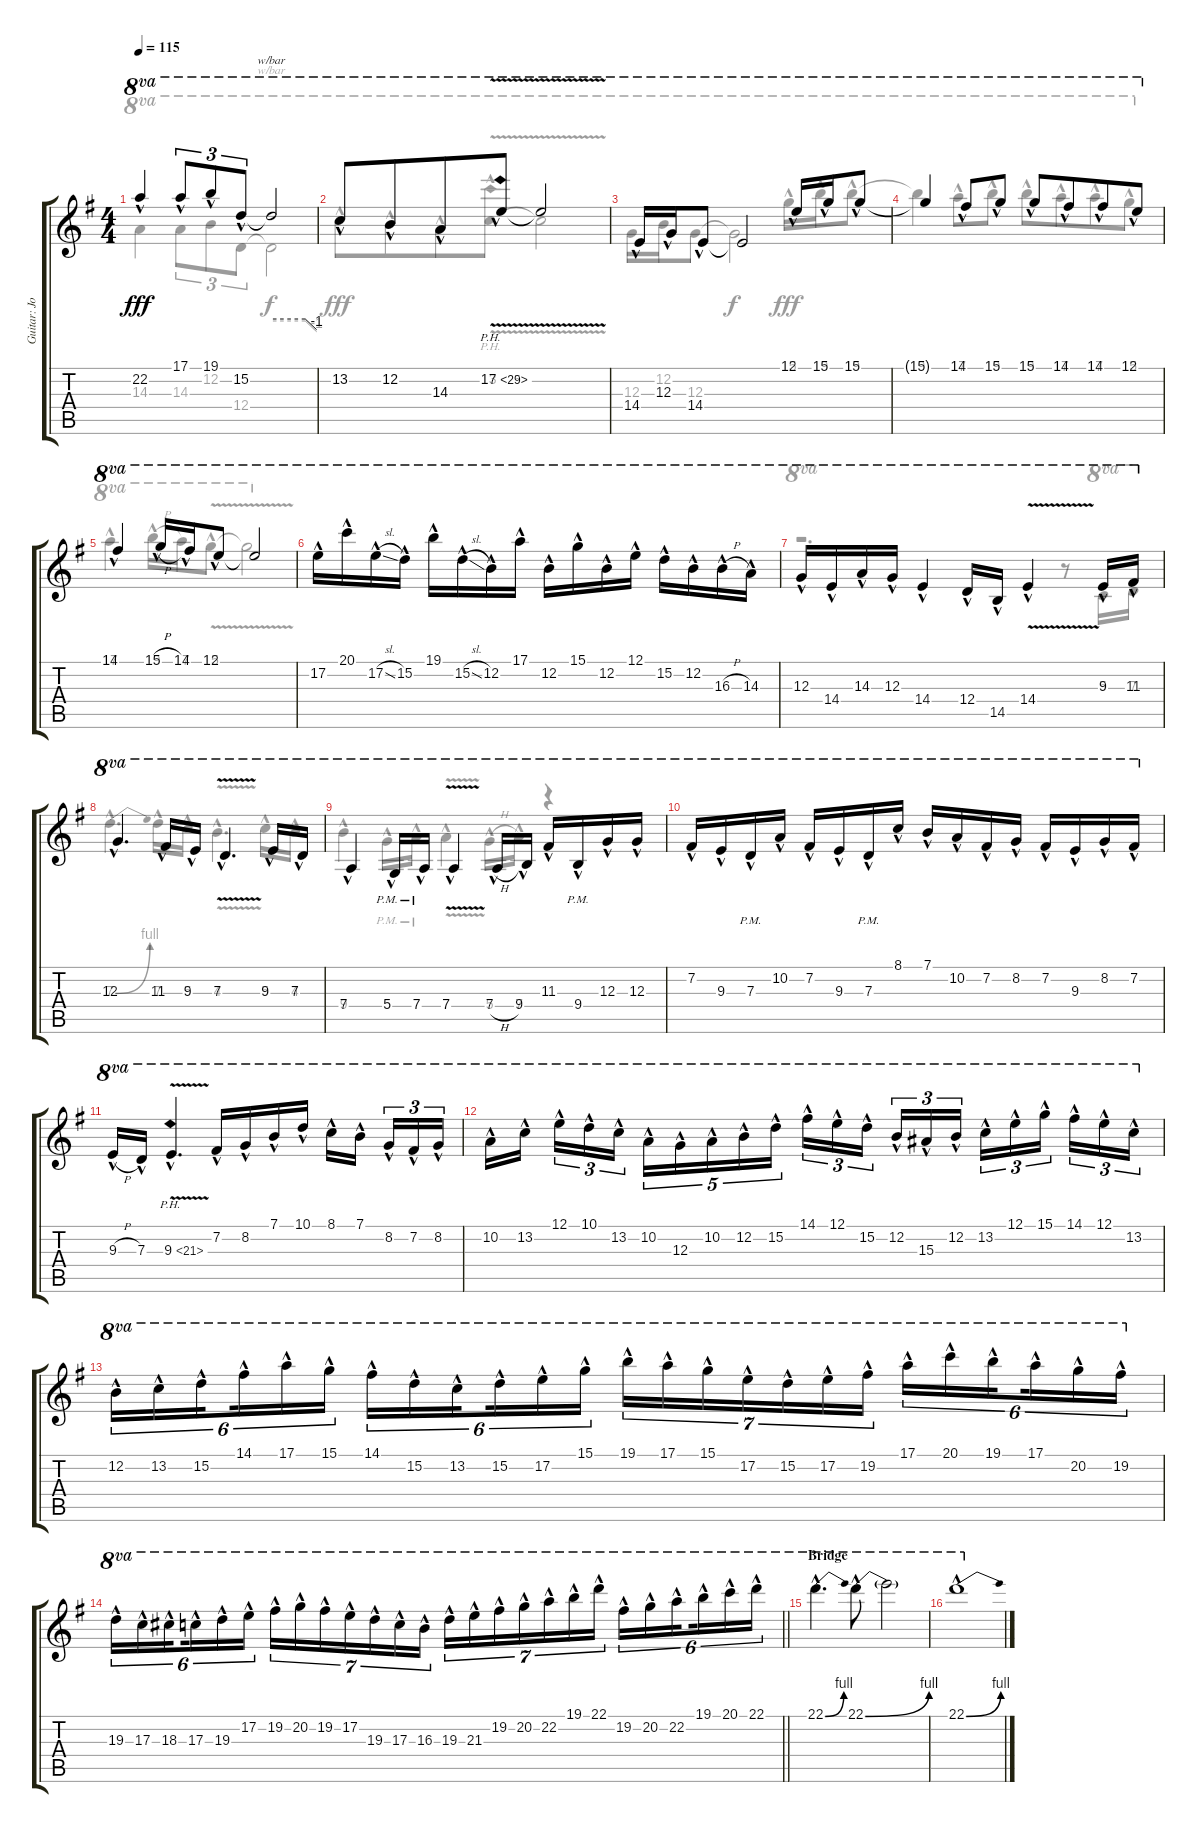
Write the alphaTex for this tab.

\track ("Guitar: John" "Guitar: Jo") {instrument electricguitarclean}
\staff {score tabs}
\tuning (E4 B3 G3 D3 A2 E2) {hide}
\voice
\ts (4 4)
\tempo 115
\clef g2
\ks g
22.2{hac}.4{ot 8va dy fff} 17.1{hac}.8{tu (3 2) ot 8va} 19.1{hac}.8{tu (3 2) ot 8va} 15.2{hac}.8{tu (3 2) ot 8va} 15.2{t}.2{tbe (custom default 0 0 45 0 60 -4) ot 8va} |
13.2{hac}.8{ot 8va} 12.2{hac}.8{ot 8va beam merge} 14.3{hac}.8{ot 8va} 17.2{ph 12 v hac}.8{ot 8va} 17.2{t}.2{ot 8va} |
14.4{hac}.16{ot 8va} 12.3{hac}.16{ot 8va} 14.4{hac}.8{ot 8va} 14.4{t}.2{ot 8va} 12.1{hac}.16{ot 8va} 15.1{hac}.16{ot 8va} 15.1{hac}.8{ot 8va} |
15.1{t}.4{ot 8va} 14.1{hac}.8{ot 8va} 15.1{hac}.8{ot 8va} 15.1{hac}.8{ot 8va} 14.1{hac}.8{ot 8va beam merge} 14.1{hac}.8{ot 8va} 12.1{hac}.8{ot 8va} |
14.1{hac}.4{ot 8va} 15.1{h hac}.16{ot 8va} 14.1{hac}.16{ot 8va} 12.1{hac}.8{ot 8va} 12.1{t}.2{ot 8va} |
17.2{hac}.16{ot 8va} 20.1{hac}.16{ot 8va} 17.2{sl hac}.16{ot 8va} 15.2{hac}.16{ot 8va} 19.1{hac}.16{ot 8va} 15.2{sl hac}.16{ot 8va} 12.2{hac}.16{ot 8va} 17.1{hac}.16{ot 8va} 12.2{hac}.16{ot 8va} 15.1{hac}.16{ot 8va} 12.2{hac}.16{ot 8va} 12.1{hac}.16{ot 8va} 15.2{hac}.16{ot 8va} 12.2{hac}.16{ot 8va} 16.3{h hac}.16{ot 8va} 14.3{hac}.16{ot 8va} |
12.3{hac}.16{ot 8va} 14.4{hac}.16{ot 8va} 14.3{hac}.16{ot 8va} 12.3{hac}.16{ot 8va} 14.4{hac}.4{ot 8va} 12.4{hac}.16{ot 8va} 14.5{hac}.16{ot 8va} 14.4{v hac}.4{ot 8va} 9.3{hac}.16{ot 8va} 11.3{hac}.16{ot 8va} |
12.3{hac}.4{d ot 8va} 11.3{hac}.16{ot 8va} 9.3{hac}.16{ot 8va} 7.3{v hac}.4{d ot 8va} 9.3{hac}.16{ot 8va} 7.3{hac}.16{ot 8va} |
7.4{hac}.4{ot 8va} 5.4{hac pm}.16{ot 8va} 7.4{hac pm}.16{ot 8va} 7.4{v hac}.4{ot 8va} 7.4{h hac}.16{ot 8va} 9.4{hac}.16{ot 8va} 11.3{hac}.16{ot 8va} 9.4{hac pm}.16{ot 8va} 12.3{hac}.16{ot 8va} 12.3{hac}.16{ot 8va} |
7.2{hac}.16{ot 8va} 9.3{hac}.16{ot 8va} 7.3{hac pm}.16{ot 8va} 10.2{hac}.16{ot 8va} 7.2{hac}.16{ot 8va} 9.3{hac}.16{ot 8va} 7.3{hac pm}.16{ot 8va} 8.1{hac}.16{ot 8va} 7.1{hac}.16{ot 8va} 10.2{hac}.16{ot 8va} 7.2{hac}.16{ot 8va} 8.2{hac}.16{ot 8va} 7.2{hac}.16{ot 8va} 9.3{hac}.16{ot 8va} 8.2{hac}.16{ot 8va} 7.2{hac}.16{ot 8va} |
9.3{h hac}.16{ot 8va} 7.3{hac}.16{ot 8va} 9.3{ph 12 v hac}.4{d ot 8va} 7.2{hac}.16{ot 8va} 8.2{hac}.16{ot 8va} 7.1{hac}.16{ot 8va} 10.1{hac}.16{ot 8va} 8.1{hac}.16{ot 8va} 7.1{hac}.16{ot 8va beam splitsecondary} 8.2{hac}.16{tu (3 2) ot 8va} 7.2{hac}.16{tu (3 2) ot 8va} 8.2{hac}.16{tu (3 2) ot 8va} |
10.2{hac}.16{ot 8va} 13.2{hac}.16{ot 8va beam splitsecondary} 12.1{hac}.16{tu (3 2) ot 8va} 10.1{hac}.16{tu (3 2) ot 8va} 13.2{hac}.16{tu (3 2) ot 8va} 10.2{hac}.16{tu (5 4) ot 8va} 12.3{hac}.16{tu (5 4) ot 8va} 10.2{hac}.16{tu (5 4) ot 8va} 12.2{hac}.16{tu (5 4) ot 8va} 15.2{hac}.16{tu (5 4) ot 8va} 14.1{hac}.16{tu (3 2) ot 8va} 12.1{hac}.16{tu (3 2) ot 8va} 15.2{hac}.16{tu (3 2) ot 8va beam splitsecondary} 12.2{hac}.16{tu (3 2) ot 8va} 15.3{hac}.16{tu (3 2) ot 8va} 12.2{hac}.16{tu (3 2) ot 8va} 13.2{hac}.16{tu (3 2) ot 8va} 12.1{hac}.16{tu (3 2) ot 8va} 15.1{hac}.16{tu (3 2) ot 8va beam splitsecondary} 14.1{hac}.16{tu (3 2) ot 8va} 12.1{hac}.16{tu (3 2) ot 8va} 13.2{hac}.16{tu (3 2) ot 8va} |
12.2{hac}.16{tu (6 4) ot 8va} 13.2{hac}.16{tu (6 4) ot 8va} 15.2{hac}.16{tu (6 4) ot 8va beam splitsecondary} 14.1{hac}.16{tu (6 4) ot 8va} 17.1{hac}.16{tu (6 4) ot 8va} 15.1{hac}.16{tu (6 4) ot 8va} 14.1{hac}.16{tu (6 4) ot 8va} 15.2{hac}.16{tu (6 4) ot 8va} 13.2{hac}.16{tu (6 4) ot 8va beam splitsecondary} 15.2{hac}.16{tu (6 4) ot 8va} 17.2{hac}.16{tu (6 4) ot 8va} 15.1{hac}.16{tu (6 4) ot 8va} 19.1{hac}.16{tu (7 4) ot 8va} 17.1{hac}.16{tu (7 4) ot 8va} 15.1{hac}.16{tu (7 4) ot 8va} 17.2{hac}.16{tu (7 4) ot 8va} 15.2{hac}.16{tu (7 4) ot 8va} 17.2{hac}.16{tu (7 4) ot 8va} 19.2{hac}.16{tu (7 4) ot 8va} 17.1{hac}.16{tu (6 4) ot 8va} 20.1{hac}.16{tu (6 4) ot 8va} 19.1{hac}.16{tu (6 4) ot 8va beam splitsecondary} 17.1{hac}.16{tu (6 4) ot 8va} 20.2{hac}.16{tu (6 4) ot 8va} 19.2{hac}.16{tu (6 4) ot 8va} |
\barLineRight lightlight
19.3{hac}.16{tu (6 4) ot 8va} 17.3{hac}.16{tu (6 4) ot 8va} 18.3{hac}.16{tu (6 4) ot 8va beam splitsecondary} 17.3{hac}.16{tu (6 4) ot 8va} 19.3{hac}.16{tu (6 4) ot 8va} 17.2{hac}.16{tu (6 4) ot 8va} 19.2{hac}.16{tu (7 4) ot 8va} 20.2{hac}.16{tu (7 4) ot 8va} 19.2{hac}.16{tu (7 4) ot 8va} 17.2{hac}.16{tu (7 4) ot 8va} 19.3{hac}.16{tu (7 4) ot 8va} 17.3{hac}.16{tu (7 4) ot 8va} 16.3{hac}.16{tu (7 4) ot 8va} 19.3{hac}.16{tu (7 4) ot 8va} 21.3{hac}.16{tu (7 4) ot 8va} 19.2{hac}.16{tu (7 4) ot 8va} 20.2{hac}.16{tu (7 4) ot 8va} 22.2{hac}.16{tu (7 4) ot 8va} 19.1{hac}.16{tu (7 4) ot 8va} 22.1{hac}.16{tu (7 4) ot 8va} 19.2{hac}.16{tu (6 4) ot 8va} 20.2{hac}.16{tu (6 4) ot 8va} 22.2{hac}.16{tu (6 4) ot 8va beam splitsecondary} 19.1{hac}.16{tu (6 4) ot 8va} 20.1{hac}.16{tu (6 4) ot 8va} 22.1{hac}.16{tu (6 4) ot 8va} |
\section ("" "Bridge")
22.1{be (bend 0 0 60 4) hac}.4{d ot 8va} 22.1{be (bend 0 0 60 4) hac}.8{ot 8va} 22.1{t}.2{ot 8va} |
22.1{be (bend 0 0 60 4) hac}.1{ot 8va}
\voice
\clef g2
\ottava regular
\simile none
\ks g
14.3.4{ot 8va dy fff} 14.3.8{tu (3 2) ot 8va} 12.2.8{tu (3 2) ot 8va} 12.4.8{tu (3 2) ot 8va} 12.4{t}.2{tbe (custom default 0 0 45 0 60 -4) ot 8va dy f} |
13.2{hac}.8{ot 8va dy fff} 12.2{hac}.8{ot 8va beam merge} 14.3{hac}.8{ot 8va} 13.2{ph 12 v hac}.8{ot 8va} 13.2{t}.2{ot 8va} |
12.3.16{ot 8va} 12.2.16{ot 8va} 12.3.8{ot 8va} 12.3{t}.2{ot 8va dy f} 15.1{hac}.16{ot 8va dy fff} 19.1{hac}.16{ot 8va} 19.1{hac}.8{ot 8va} |
19.1{t}.4{ot 8va} 17.1{hac}.8{ot 8va} 19.1{hac}.8{ot 8va} 19.1{hac}.8{ot 8va} 17.1{hac}.8{ot 8va beam merge} 17.1{hac}.8{ot 8va} 15.1{hac}.8{ot 8va} |
17.1{hac}.4{ot 8va} 19.1{h hac}.16{ot 8va} 17.1.16{ot 8va} 15.1{v hac}.8{ot 8va} 15.1{t}.2{ot 8va} |
|
r.2{d ot 8va} r.8 5.3.16{ot 8va} 7.3.16{ot 8va} |
7.3{be (bend 0 0 60 4) hac}.4{d} 7.3{hac}.16 5.3{hac}.16 4.3{v hac}.4{d} 5.3{hac}.16 4.3{hac}.16 |
9.4{hac}.4 5.4{hac pm}.16 7.4{hac pm}.16 7.4{v hac}.4 5.4{h hac}.16 7.4{hac}.16 r.4 |
|
|
|
|
\barLineRight lightlight
|
|
